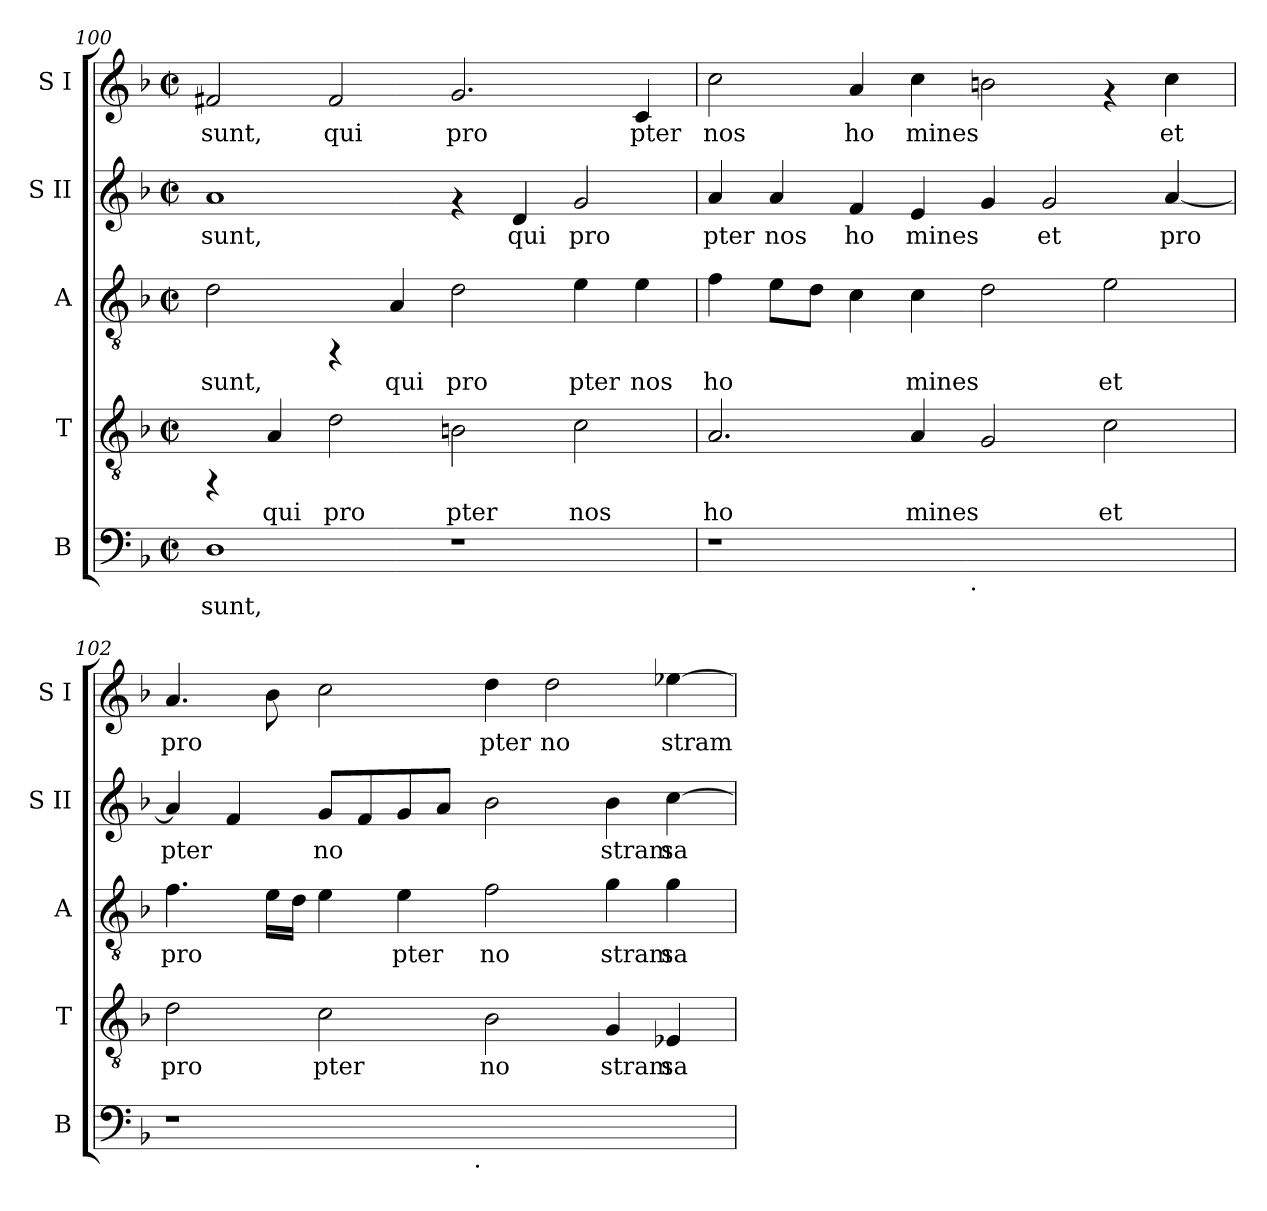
**kern	**text	**kern	**text	**kern	**text	**kern	**text	**kern	**text
*part5	*part5	*part4	*part4	*part3	*part3	*part2	*part2	*part1	*part1
*staff5	*staff5	*staff4	*staff4	*staff3	*staff3	*staff2	*staff2	*staff1	*staff1
*I"B	*	*I"T	*	*I"A	*	*I"S II	*	*I"S I	*
*I'B	*	*I'T	*	*I'A	*	*I'S II	*	*I'S I	*
!!LO:PB:g=z
*clefF4	*	*clefGv2	*	*clefGv2	*	*clefG2	*	*clefG2	*
*k[b-]	*	*k[b-]	*	*k[b-]	*	*k[b-]	*	*k[b-]	*
*F:	*	*F:	*	*F:	*	*F:	*	*F:	*
*M2/2	*	*M2/2	*	*M2/2	*	*M2/2	*	*M2/2	*
*met(c|)	*	*met(c|)	*	*met(c|)	*	*met(c|)	*	*met(c|)	*
=100	=100	=100	=100	=100	=100	=100	=100	=100	=100
!	!LO:LY:b:cj	!	!	!	!LO:LY:b:cj	!	!LO:LY:b:cj	!	!LO:LY:b:cj
1D	sunt,	4rFF	.	2d\	sunt,	1a	sunt,	2f#X/	sunt,
!	!	!	!LO:LY:b:cj	!	!	!	!	!	!
.	.	4A/	qui	.	.	.	.	.	.
!	!	!	!LO:LY:b:cj	!	!	!	!	!	!LO:LY:b:cj
.	.	2d\	pro	4rFF	.	.	.	2f#/	qui
!	!	!	!	!	!LO:LY:b:cj	!	!	!	!
.	.	.	.	4A/	qui	.	.	.	.
!	!	!	!LO:LY:b:cj	!	!LO:LY:b:cj	!	!	!	!LO:LY:b:cj
1r	.	2Bn\	pter	2d\	pro	4rf	.	2.g/	pro
!	!	!	!	!	!	!	!LO:LY:b:cj	!	!
.	.	.	.	.	.	4d/	qui	.	.
!	!	!	!LO:LY:b:cj	!	!LO:LY:b:cj	!	!LO:LY:b:cj	!	!
.	.	2c\	nos	4e\	pter	2g/	pro	.	.
!	!	!	!	!	!LO:LY:b:cj	!	!	!	!LO:LY:b:cj
.	.	.	.	4e\	nos	.	.	4c/	pter
=101	=101	=101	=101	=101	=101	=101	=101	=101	=101
!	!	!	!LO:LY:b:cj	!	!LO:LY:b:cj	!	!LO:LY:b:cj	!	!LO:LY:b:cj
*^	*	*	*	*	*	*	*	*	*
1r	2ryy	.	2.A/	ho	4f\	ho	4a/	pter	2cc\	nos
!	!	!	!	!	!	!LO:LY:b:cj	!	!LO:LY:b:cj	!	!
.	.	.	.	.	8e\L	.	4a/	nos	.	.
!	!	!	!	!	!	!LO:LY:b:cj	!	!	!	!
.	.	.	.	.	8d\J	.	.	.	.	.
!	!	!	!	!	!	!LO:LY:b:cj	!	!LO:LY:b:cj	!	!LO:LY:b:cj
.	4ryy	.	.	.	4c\	.	4f/	ho	4a/	ho
!	!	!	!	!LO:LY:b:cj	!	!LO:LY:b:cj	!	!LO:LY:b:cj	!	!LO:LY:b:cj
.	8...ryy	.	4A/	mines	4c\	mines	4e/	mines	4cc\	mines
!	!LO:TX:b:t=.	!	!	!	!	!	!	!	!	!
.	1ryy	.	.	.	.	.	.	.	.	.
!	!	!	!	!LO:LY:b:cj	!	!LO:LY:b:cj	!	!LO:LY:b:cj	!	!LO:LY:b:cj
1ryy	.	.	2G/	.	2d\	.	4g/	.	2bn\	.
!	!	!	!	!	!	!	!	!LO:LY:b:cj	!	!
.	.	.	.	.	.	.	2g/	et	.	.
!	!	!	!	!LO:LY:b:cj	!	!LO:LY:b:cj	!	!	!	!
.	.	.	2c\	et	2e\	et	.	.	4rf	.
!	!	!	!	!	!	!	!	!LO:LY:b:cj	!	!LO:LY:b:cj
.	.	.	.	.	.	.	[<4a/	pro	4cc\	et
.	64ryy	.	.	.	.	.	.	.	.	.
=102	=102	=102	=102	=102	=102	=102	=102	=102	=102	=102
!	!	!	!	!LO:LY:b:cj	!	!LO:LY:b:cj	!	!LO:LY:b:cj	!	!LO:LY:b:cj
1r	2ryy	.	2d\	pro	4.f\	pro	4a/]	pter	4.a/	pro
!	!	!	!	!	!	!	!	!LO:LY:b:cj	!	!
.	.	.	.	.	.	.	4f/	.	.	.
!	!	!	!	!	!	!LO:LY:b:cj	!	!	!	!LO:LY:b:cj
.	.	.	.	.	16e\L	.	.	.	8b-\	.
!	!	!	!	!	!	!LO:LY:b:cj	!	!	!	!
.	.	.	.	.	16d\J	.	.	.	.	.
!	!	!	!	!LO:LY:b:cj	!	!LO:LY:b:cj	!	!LO:LY:b:cj	!	!LO:LY:b:cj
.	4ryy	.	2c\	pter	4e\	.	8g/L	no	2cc\	.
!	!	!	!	!	!	!	!	!LO:LY:b:cj	!	!
.	.	.	.	.	.	.	8f/	.	.	.
!	!	!	!	!	!	!LO:LY:b:cj	!	!LO:LY:b:cj	!	!
.	8...ryy	.	.	.	4e\	pter	8g/	.	.	.
!	!	!	!	!	!	!	!	!LO:LY:b:cj	!	!
.	.	.	.	.	.	.	8a/J	.	.	.
!	!LO:TX:b:t=.	!	!	!	!	!	!	!	!	!
.	1ryy	.	.	.	.	.	.	.	.	.
!	!	!	!	!LO:LY:b:cj	!	!LO:LY:b:cj	!	!LO:LY:b:cj	!	!LO:LY:b:cj
1ryy	.	.	2B-\	no	2f\	no	2b-\	.	4dd\	pter
!	!	!	!	!	!	!	!	!	!	!LO:LY:b:cj
.	.	.	.	.	.	.	.	.	2dd\	no
!	!	!	!	!LO:LY:b:cj	!	!LO:LY:b:cj	!	!LO:LY:b:cj	!	!
.	.	.	4G/	stram	4g\	stram	4b-\	stram	.	.
!	!	!	!	!LO:LY:b:cj	!	!LO:LY:b:cj	!	!LO:LY:b:cj	!	!LO:LY:b:cj
.	.	.	4E-X/	sa	4g\	sa	[>4cc\	sa	[>4ee-X\	stram
.	64ryy	.	.	.	.	.	.	.	.	.
*v	*v	*	*	*	*	*	*	*	*	*
=	=	=	=	=	=	=	=	=	=
*-	*-	*-	*-	*-	*-	*-	*-	*-	*-
